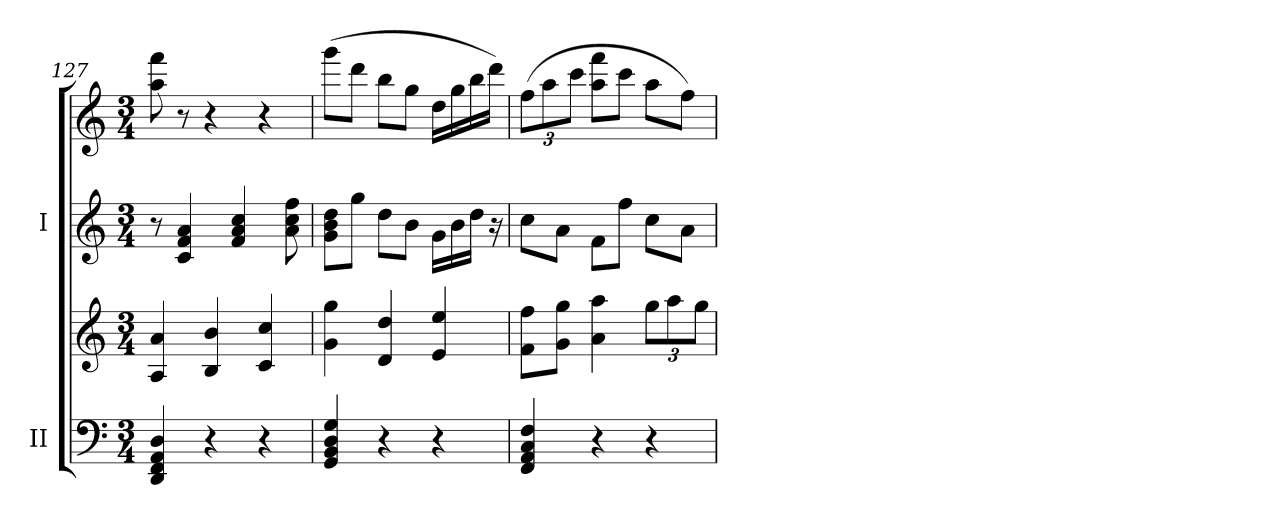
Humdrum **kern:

**kern	**kern	**kern	**kern
*part2	*part2	*part1	*part1
*staff4	*staff3	*staff2	*staff1
*I"II	*	*I"I	*
*I'II	*	*I'I	*
*clefF4	*clefG2	*clefG2	*clefG2
*k[]	*k[]	*k[]	*k[]
*M3/4	*M3/4	*M3/4	*M3/4
=127	=127	=127	=127
4DD/ 4FF/ 4AA/ 4D/	4A/ 4a/	8r	8aa\ 8fff\
.	.	4c/ 4f/ 4a/	8r
4r	4B/ 4b/	.	4r
.	.	4f/ 4a/ 4cc/	.
4r	4c/ 4cc/	.	4r
.	.	8a\ 8cc\ 8ff\	.
=128	=128	=128	=128
4GG/ 4BB/ 4D/ 4G/	4g\ 4gg\	8g\ 8b\ 8dd\L	(8ggg\L
.	.	8gg\J	8ddd\J
4r	4d/ 4dd/	8dd\L	8bb\L
.	.	8b\J	8gg\J
4r	4e/ 4ee/	16g\LL	16dd\LL
.	.	16b\	16gg\
.	.	16dd\JJ	16bb\
.	.	16r	16ddd\JJ)
=129	=129	=129	=129
*	*	*	*Xbrackettup
4FF/ 4AA/ 4C/ 4F/	8f\ 8ff\L	8cc\L	(12ff\L
.	.	.	12aa\
.	8g\ 8gg\J	8a\J	.
.	.	.	12ccc\J
4r	4a\ 4aa\	8f\L	8aa\ 8fff\L
.	.	8ff\J	8ccc\J
*	*Xbrackettup	*	*
4r	12gg\L	8cc\L	8aa\L
.	12aa\	.	.
.	.	8a\J	8ff\J)
.	12gg\J	.	.
=	=	=	=
*-	*-	*-	*-
